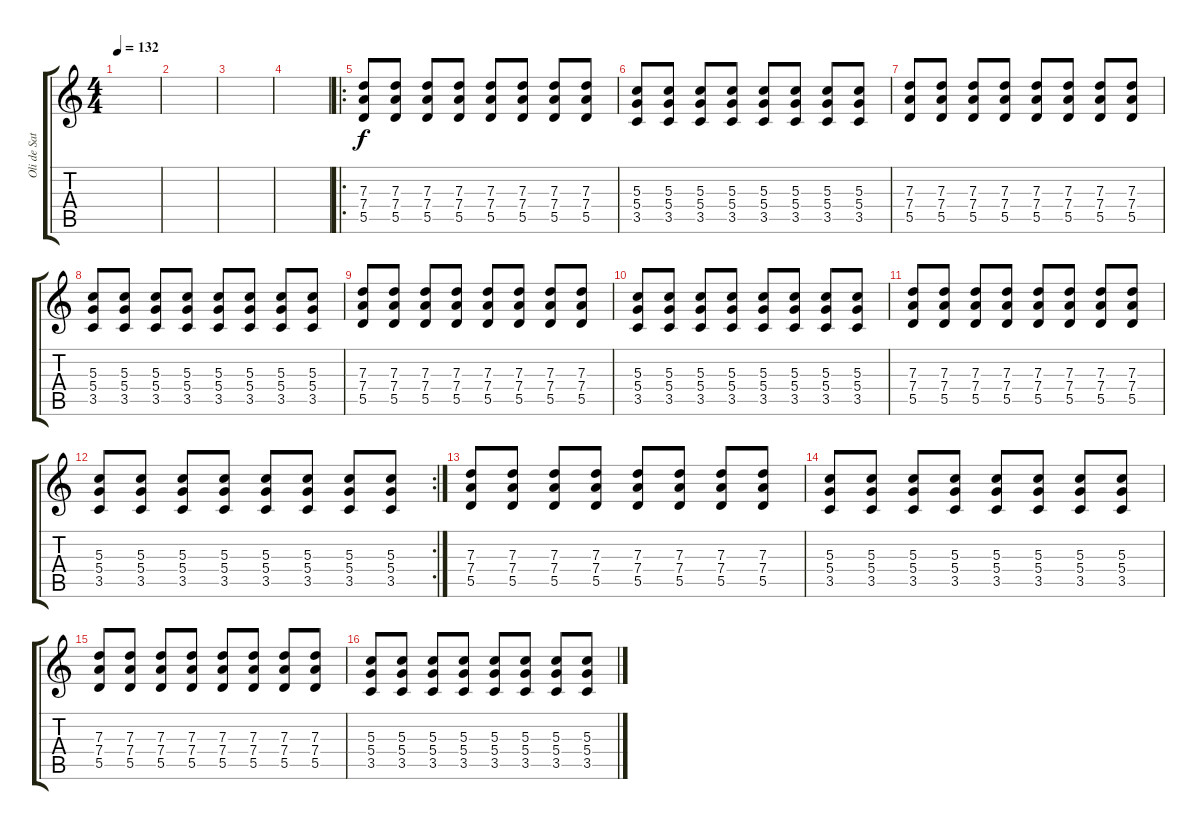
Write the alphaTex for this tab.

\track ("Oli de Sat" "Oli de Sat") {instrument distortionguitar}
\staff {score tabs}
\tuning (E4 B3 G3 D3 A2 E2) {hide}
\ts (4 4)
\tempo 132
\clef g2
\ks c
|
|
|
|
\ro
(7.3 7.4 5.5).8 (7.3 7.4 5.5).8 (7.3 7.4 5.5).8 (7.3 7.4 5.5).8 (7.3 7.4 5.5).8 (7.3 7.4 5.5).8 (7.3 7.4 5.5).8 (7.3 7.4 5.5).8 |
(5.3 5.4 3.5).8 (5.3 5.4 3.5).8 (5.3 5.4 3.5).8 (5.3 5.4 3.5).8 (5.3 5.4 3.5).8 (5.3 5.4 3.5).8 (5.3 5.4 3.5).8 (5.3 5.4 3.5).8 |
(7.3 7.4 5.5).8 (7.3 7.4 5.5).8 (7.3 7.4 5.5).8 (7.3 7.4 5.5).8 (7.3 7.4 5.5).8 (7.3 7.4 5.5).8 (7.3 7.4 5.5).8 (7.3 7.4 5.5).8 |
(5.3 5.4 3.5).8 (5.3 5.4 3.5).8 (5.3 5.4 3.5).8 (5.3 5.4 3.5).8 (5.3 5.4 3.5).8 (5.3 5.4 3.5).8 (5.3 5.4 3.5).8 (5.3 5.4 3.5).8 |
(7.3 7.4 5.5).8 (7.3 7.4 5.5).8 (7.3 7.4 5.5).8 (7.3 7.4 5.5).8 (7.3 7.4 5.5).8 (7.3 7.4 5.5).8 (7.3 7.4 5.5).8 (7.3 7.4 5.5).8 |
(5.3 5.4 3.5).8 (5.3 5.4 3.5).8 (5.3 5.4 3.5).8 (5.3 5.4 3.5).8 (5.3 5.4 3.5).8 (5.3 5.4 3.5).8 (5.3 5.4 3.5).8 (5.3 5.4 3.5).8 |
(7.3 7.4 5.5).8 (7.3 7.4 5.5).8 (7.3 7.4 5.5).8 (7.3 7.4 5.5).8 (7.3 7.4 5.5).8 (7.3 7.4 5.5).8 (7.3 7.4 5.5).8 (7.3 7.4 5.5).8 |
\rc 2
(5.3 5.4 3.5).8 (5.3 5.4 3.5).8 (5.3 5.4 3.5).8 (5.3 5.4 3.5).8 (5.3 5.4 3.5).8 (5.3 5.4 3.5).8 (5.3 5.4 3.5).8 (5.3 5.4 3.5).8 |
(7.3 7.4 5.5).8 (7.3 7.4 5.5).8 (7.3 7.4 5.5).8 (7.3 7.4 5.5).8 (7.3 7.4 5.5).8 (7.3 7.4 5.5).8 (7.3 7.4 5.5).8 (7.3 7.4 5.5).8 |
(5.3 5.4 3.5).8 (5.3 5.4 3.5).8 (5.3 5.4 3.5).8 (5.3 5.4 3.5).8 (5.3 5.4 3.5).8 (5.3 5.4 3.5).8 (5.3 5.4 3.5).8 (5.3 5.4 3.5).8 |
(7.3 7.4 5.5).8 (7.3 7.4 5.5).8 (7.3 7.4 5.5).8 (7.3 7.4 5.5).8 (7.3 7.4 5.5).8 (7.3 7.4 5.5).8 (7.3 7.4 5.5).8 (7.3 7.4 5.5).8 |
(5.3 5.4 3.5).8 (5.3 5.4 3.5).8 (5.3 5.4 3.5).8 (5.3 5.4 3.5).8 (5.3 5.4 3.5).8 (5.3 5.4 3.5).8 (5.3 5.4 3.5).8 (5.3 5.4 3.5).8
